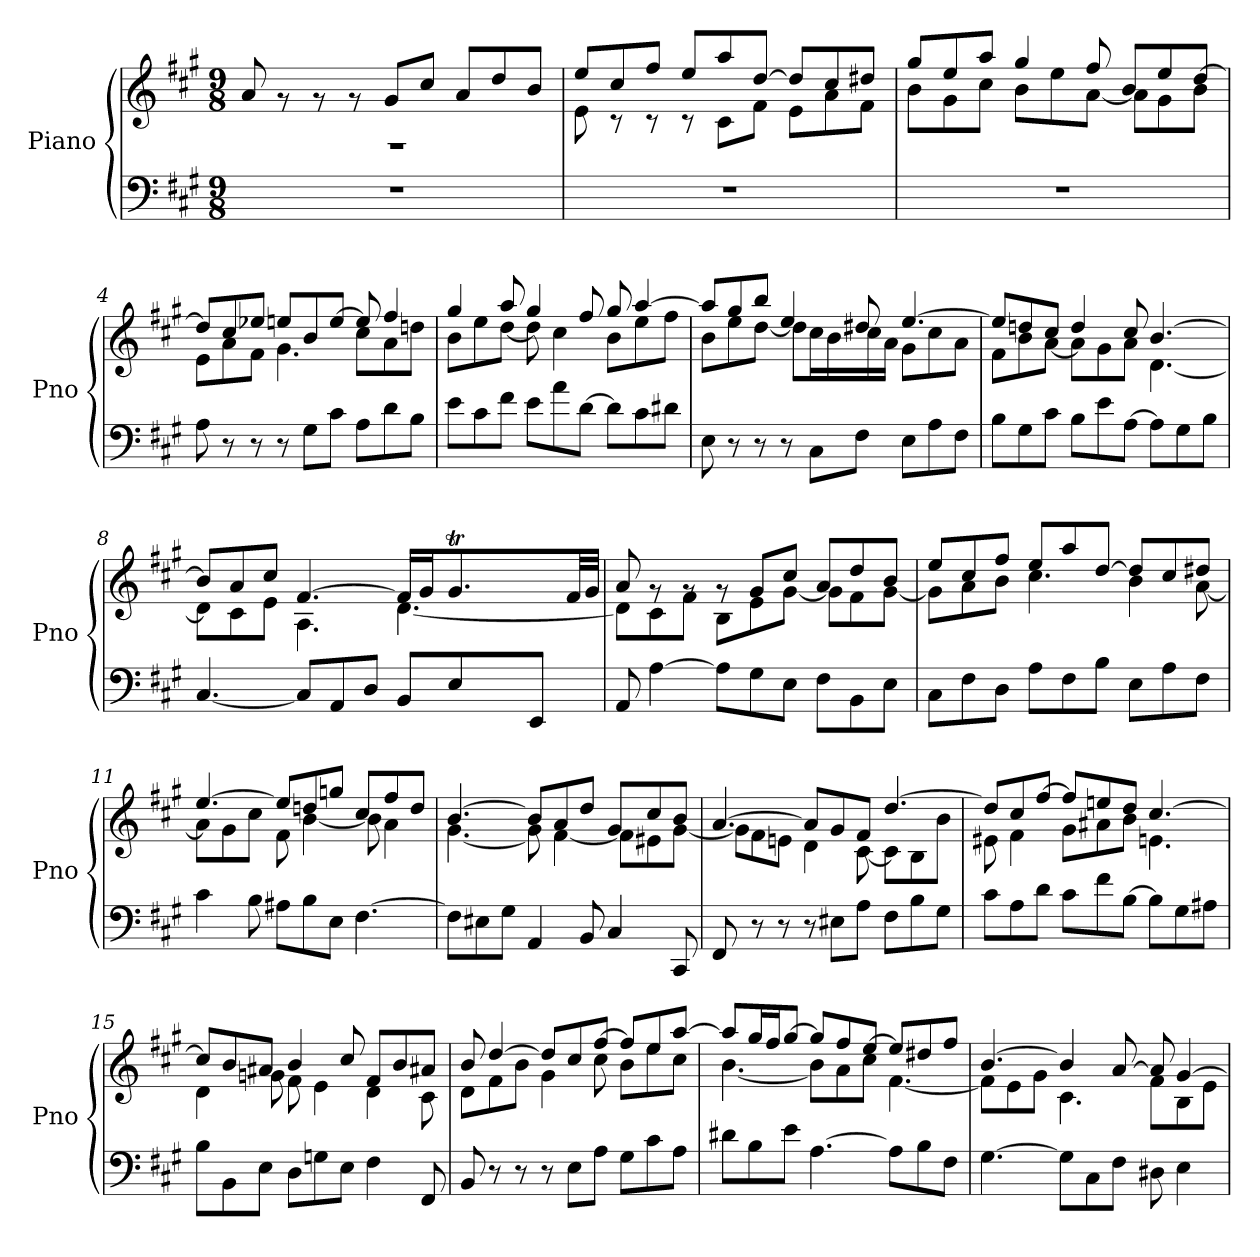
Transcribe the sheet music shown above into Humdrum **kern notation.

**kern	**kern
*part1	*part1
*staff2	*staff1
*I"Piano	*
*I'Pno	*
*clefF4	*clefG2
*k[f#c#g#]	*k[f#c#g#]
*M9/8	*M9/8
=1	=1
*	*^
8%9r	8%9rF	8a/
.	.	8rg
.	.	8rg
.	.	8rg
.	.	8g#/L
.	.	8cc#/J
.	.	8a/L
.	.	8dd/
.	.	8b/J
=2	=2	=2
8%9r	8ee/L	8e\
.	8cc#/	8r
.	8ff#/J	8r
.	8ee/L	8r
.	8aa/	8c#\L
.	[8dd/J	8f#\J
.	8dd/L]	8e\L
.	8cc#/	8a\
.	8dd#X/J	8f#\J
=3	=3	=3
8%9r	8gg#/L	8b\L
.	8ee/	8g#\
.	8aa/J	8cc#\J
.	4gg#/	8b\L
.	.	8ee\
.	8ff#/	[8a\J
.	8b/L	8a\L]
.	8ee/	8g#\
.	[8dd/J	8b\J
=4	=4	=4
8A\	8dd/L]	8e\L
8r	8cc#/	8a\
8r	8ee-Xi/J	8f#\J
8r	8ee/L	4.g#\
8G#\L	8b/	.
8c#\J	[8ee/J	.
8A\L	8ee/]	8cc#\L
8d\	4ff#/	8a\
8B\J	.	8ddn\J
!!LO:LB:g=z	!!
=5	=5	=5
8e\L	4gg#/	8b\L
8c#\	.	8ee\
8f#\J	8aa/	[8dd\J
8e\L	4gg#/	8dd\]
8a\	.	4cc#\
[8d\J	8ff#/	.
8d\L]	8gg#/	8b\L
8c#\	[4aa/	8ee\
8d#X\J	.	8ff#\J
=6	=6	=6
8E\	8aa/L]	8b\L
8r	8gg#/	8ee\
8r	8bb/J	[8dd\J
8r	4ee/	8dd\L]
8C#\L	.	16cc#\L
.	.	16b\
8F#\J	8dd#X/	16cc#\
.	.	16a\JJ
8E\L	[4.ee/	8g#\L
8A\	.	8cc#\
8F#\J	.	8a\J
=7	=7	=7
8B\L	8ee/L]	8f#\L
8G#\	8ddn/	8b\
8c#\J	8cc#/J	[8a\J
8B\L	4dd/	8a\L]
8e\	.	8g#\
[8A\J	8cc#/	8a\J
8A\L]	[4.b/	[4.d\
8G#\	.	.
8B\J	.	.
!!LO:LB:g=z
=8	=8	=8
*^	*	*^
2..ryy	[4.C#/	8b/L]	8d\L]	2..ryy
.	.	8a/	8c#\	.
.	.	8cc#/J	8e\J	.
.	8C#/L]	[4.f#/	4.A\	.
.	8AA/	.	.	.
.	8D/J	.	.	.
.	8BB/L	16f#/LL]	[4.d\	.
.	.	16g#/J	.	.
8.ryy	8E/	8.g#t/	.	32ayy
.	.	.	.	32g#yy
.	.	.	.	32ayy
.	.	.	.	32g#yy
.	8EE/J	.	.	32ayy
.	.	.	.	32g#yy
16ryy	.	32f#/LL	.	16ryy
.	.	32g#/JJJ	.	.
*v	*v	*	*	*
*	*	*v	*v
!!LO:LB:g=z
=9	=9	=9
8AA/	8a/	8d\L]
[4A\	8rg	8c#\
.	8rg	8f#\J
8A\L]	8rg	8B\L
8G#\	8g#/L	8e\
8E\J	8cc#/J	[8g#\J
8F#\L	8a/L	8g#\L]
8BB\	8dd/	8f#\
8E\J	8b/J	[8g#\J
=10	=10	=10
8C#\L	8ee/L	8g#\L]
8F#\	8cc#/	8a\
8D\J	8ff#/J	8b\J
8A\L	8ee/L	4.cc#\
8F#\	8aa/	.
8B\J	[8dd/J	.
8E\L	8dd/L]	4b\
8A\	8cc#/	.
8F#\J	8dd#X/J	[8a\
=11	=11	=11
4c#\	[4.ee/	8a\L]
.	.	8g#\
8B\	.	8cc#\J
8A#X\L	8ee/L]	8f#\
8B\	8ddn/	[4b\
8E\J	8ggn/J	.
[4.F#\	8cc#/L	8b\]
.	8ff#/	4a\
.	8dd/J	.
=12	=12	=12
8F#\L]	[4.b/	[4.g#\
8E#X\	.	.
8G#\J	.	.
4AA/	8b/L]	8g#\]
.	8a/	[4f#\
8BB/	8dd/J	.
4C#/	8g#/L	8f#\L]
.	8cc#/	8e#X\
8CC#/	8b/J	[8g#\J
!!LO:LB:g=z	!!
=13	=13	=13
8FF#/	[4.a/	8g#\L]
8r	.	8f#\
8r	.	8en\J
8r	8a/L]	4d\
8E#X\L	8g#/	.
8A\J	8f#/J	[8c#\
8F#\L	[4.dd/	8c#\L]
8B\	.	8B\
8G#\J	.	8b\J
=14	=14	=14
8c#\L	8dd/L]	8e#X\
8A\	8cc#/	4f#\
8d\J	[8ff#/J	.
8c#\L	8ff#/L]	8g#\L
8f#\	8een/	8a#X\
[8B\J	8dd/J	8b\J
8B\L]	[4.cc#/	4.en\
8G#\	.	.
8A#X\J	.	.
=15	=15	=15
8B\L	8cc#/L]	4d\
8BB\	8b/	.
8E\J	8a#X/J	8gn\
8D\L	4b/	8f#\
8Gn\	.	4e\
8E\J	8cc#/	.
4F#\	8f#/L	4d\
.	8b/	.
8FF#/	8a#X/J	8c#\
!!LO:PB:g=z	!!
=16	=16	=16
8BB/	8b/	8d\L
8r	[4dd/	8f#\
8r	.	8b\J
8r	8dd/L]	4g#\
8E\L	8cc#/	.
8A\J	[8ff#/J	8cc#\
8G#\L	8ff#/L]	8b\L
8c#\	8ee/	8ee\
8A\J	[8aa/J	8cc#\J
!!LO:LB:g=z	!!
=17	=17	=17
8d#X\L	8aa/L]	[4.b\
8B\	16gg#/L	.
.	16ff#/J	.
8e\J	[8gg#/J	.
[4.A\	8gg#/L]	8b\L]
.	8ff#/	8a\
.	[8ee/J	8cc#\J
8A\L]	8ee/L]	[4.f#\
8B\	8dd#X/	.
8F#\J	8ff#/J	.
=18	=18	=18
[4.G#\	[4.b/	8f#\L]
.	.	8e\
.	.	8g#\J
8G#\L]	4b/]	4.c#\
8C#\	.	.
8F#\J	[8a/	.
8D#X\	8a/]	8f#\L
4E\	[4g#/	8B\
.	.	8e\J
*	*v	*v
=	=
*-	*-
